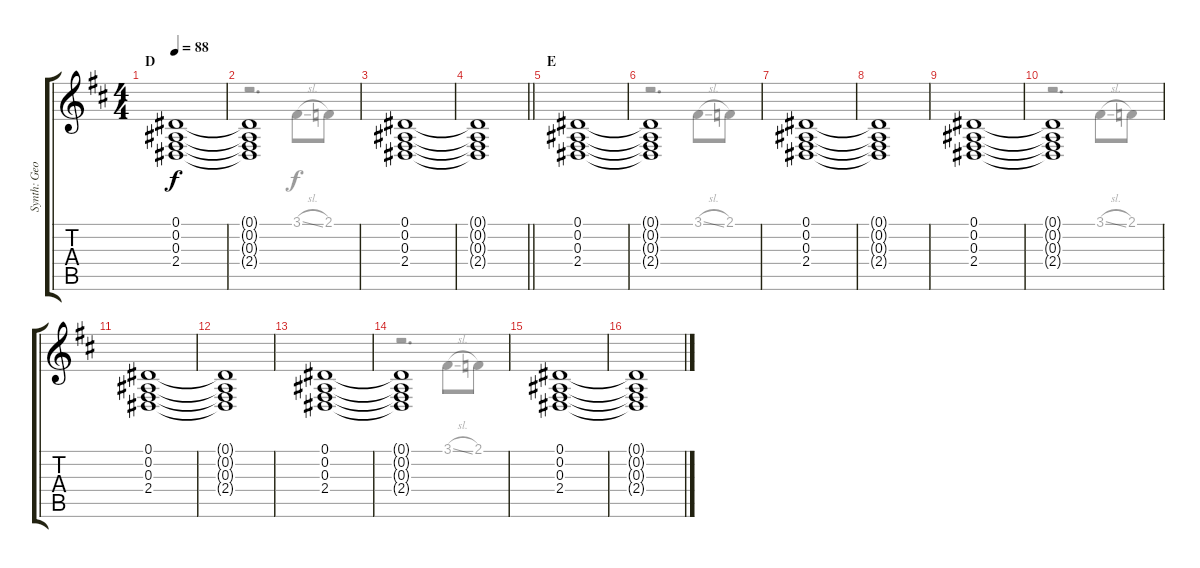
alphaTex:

\track ("Synth: Geoff" "Synth: Geo") {instrument synthstrings1}
\staff {score tabs}
\tuning (Eb4 Bb3 Gb3 Db3 Ab2 Eb2) {hide}
\voice
\ts (4 4)
\section ("" "D")
\tempo 88
\clef g2
\ks d
(0.1 0.2 0.3 2.4).1{dy f} |
(0.1{t} 0.2{t} 0.3{t} 2.4{t}).1 |
(0.1 0.2 0.3 2.4).1 |
\barLineRight lightlight
(0.1{t} 0.2{t} 0.3{t} 2.4{t}).1 |
\section ("" "E")
(0.1 0.2 0.3 2.4).1 |
(0.1{t} 0.2{t} 0.3{t} 2.4{t}).1 |
(0.1 0.2 0.3 2.4).1 |
(0.1{t} 0.2{t} 0.3{t} 2.4{t}).1 |
(0.1 0.2 0.3 2.4).1 |
(0.1{t} 0.2{t} 0.3{t} 2.4{t}).1 |
(0.1 0.2 0.3 2.4).1 |
(0.1{t} 0.2{t} 0.3{t} 2.4{t}).1 |
(0.1 0.2 0.3 2.4).1 |
(0.1{t} 0.2{t} 0.3{t} 2.4{t}).1 |
(0.1 0.2 0.3 2.4).1 |
(0.1{t} 0.2{t} 0.3{t} 2.4{t}).1
\voice
\clef g2
\ottava regular
\simile none
\ks d
|
r.2{d beam merge} 3.1{sl}.8 2.1.8 |
|
\barLineRight lightlight
|
|
r.2{d beam merge} 3.1{sl}.8 2.1.8 |
|
|
|
r.2{d beam merge} 3.1{sl}.8 2.1.8 |
|
|
|
r.2{d beam merge} 3.1{sl}.8 2.1.8 |
|
